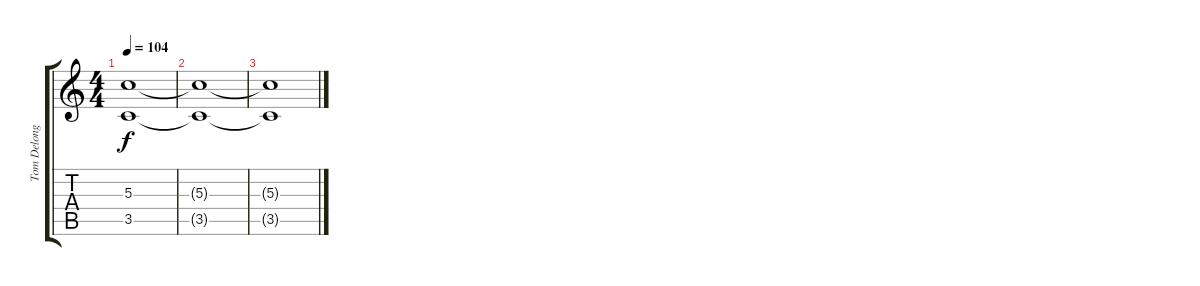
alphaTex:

\track ("Tom Delonge - Guitar " "Tom Delong") {instrument distortionguitar}
\staff {score tabs}
\tuning (E4 B3 G3 D3 A2 E2) {hide}
\ts (4 4)
\tempo 104
\clef g2
\ks c
(5.3{t} 3.5{t}).1{dy f} |
(5.3{t} 3.5{t}).1 |
(5.3{t} 3.5{t}).1
